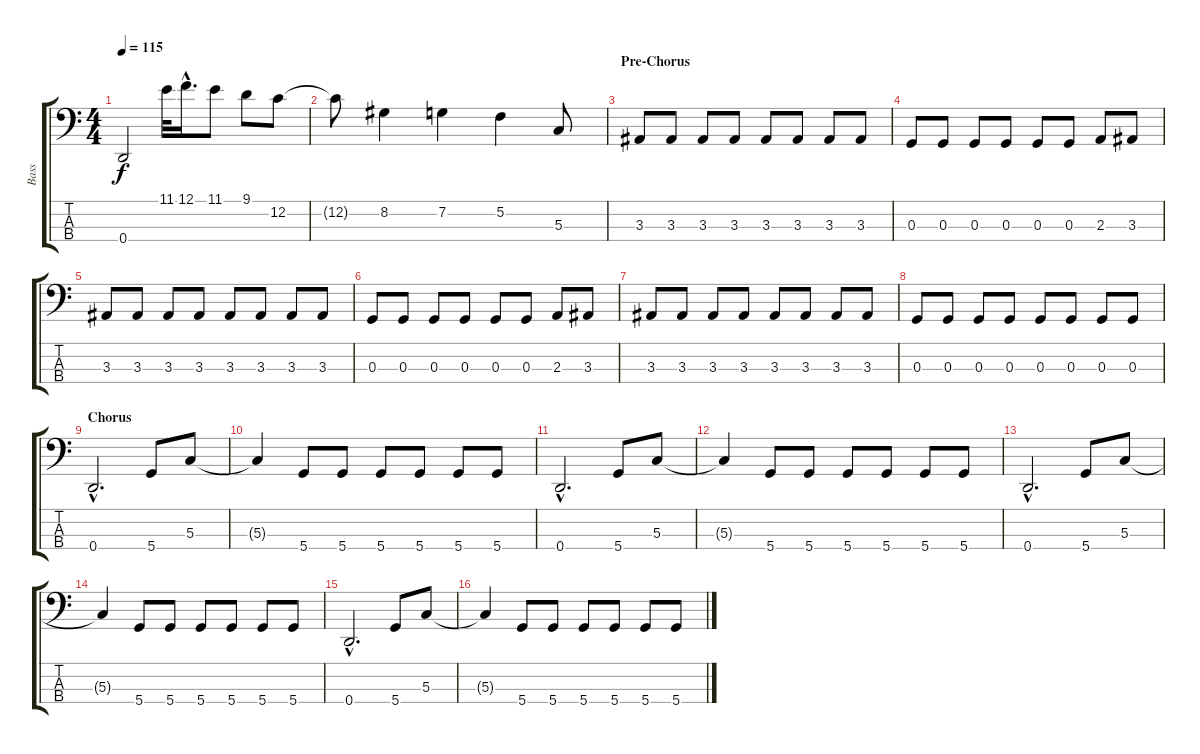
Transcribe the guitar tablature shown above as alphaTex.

\track ("Bass" "Bass") {instrument electricbassfinger}
\staff {score tabs}
\tuning (F2 C2 G1 D1) {hide}
\ts (4 4)
\tempo 115
\clef f4
\ks c
0.4.2{dy f} 11.1.32 12.1{hac}.16{d} 11.1.8 9.1.8 12.2.8 |
12.2{t}.8 8.2.4 7.2.4 5.2.4 5.3.8 |
\section ("" "Pre-Chorus")
3.3.8 3.3.8 3.3.8 3.3.8 3.3.8 3.3.8 3.3.8 3.3.8 |
0.3.8 0.3.8 0.3.8 0.3.8 0.3.8 0.3.8 2.3.8 3.3.8 |
3.3.8 3.3.8 3.3.8 3.3.8 3.3.8 3.3.8 3.3.8 3.3.8 |
0.3.8 0.3.8 0.3.8 0.3.8 0.3.8 0.3.8 2.3.8 3.3.8 |
3.3.8 3.3.8 3.3.8 3.3.8 3.3.8 3.3.8 3.3.8 3.3.8 |
0.3.8 0.3.8 0.3.8 0.3.8 0.3.8 0.3.8 0.3.8 0.3.8 |
\section ("" "Chorus")
0.4{hac}.2{d} 5.4.8 5.3.8 |
5.3{t}.4 5.4.8 5.4.8 5.4.8 5.4.8 5.4.8 5.4.8 |
0.4{hac}.2{d} 5.4.8 5.3.8 |
5.3{t}.4 5.4.8 5.4.8 5.4.8 5.4.8 5.4.8 5.4.8 |
0.4{hac}.2{d} 5.4.8 5.3.8 |
5.3{t}.4 5.4.8 5.4.8 5.4.8 5.4.8 5.4.8 5.4.8 |
0.4{hac}.2{d} 5.4.8 5.3.8 |
5.3{t}.4 5.4.8 5.4.8 5.4.8 5.4.8 5.4.8 5.4.8
